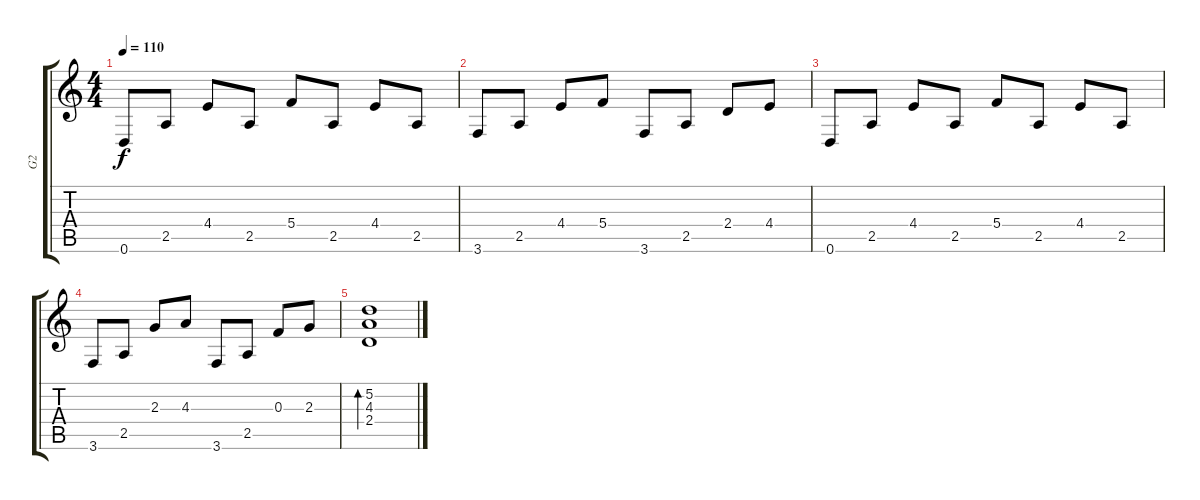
\track ("G2" "G2") {instrument acousticguitarsteel}
\staff {score tabs}
\tuning (D4 A3 F3 C3 G2 D2) {hide}
\ts (4 4)
\tempo 110
\clef g2
\ks c
0.6.8{dy f} 2.5.8 4.4.8 2.5.8 5.4.8 2.5.8 4.4.8 2.5.8 |
3.6.8 2.5.8 4.4.8 5.4.8 3.6.8 2.5.8 2.4.8 4.4.8 |
0.6.8 2.5.8 4.4.8 2.5.8 5.4.8 2.5.8 4.4.8 2.5.8 |
3.6.8 2.5.8 2.3.8 4.3.8 3.6.8 2.5.8 0.3.8 2.3.8 |
(5.2 4.3 2.4).1{bd 480}
